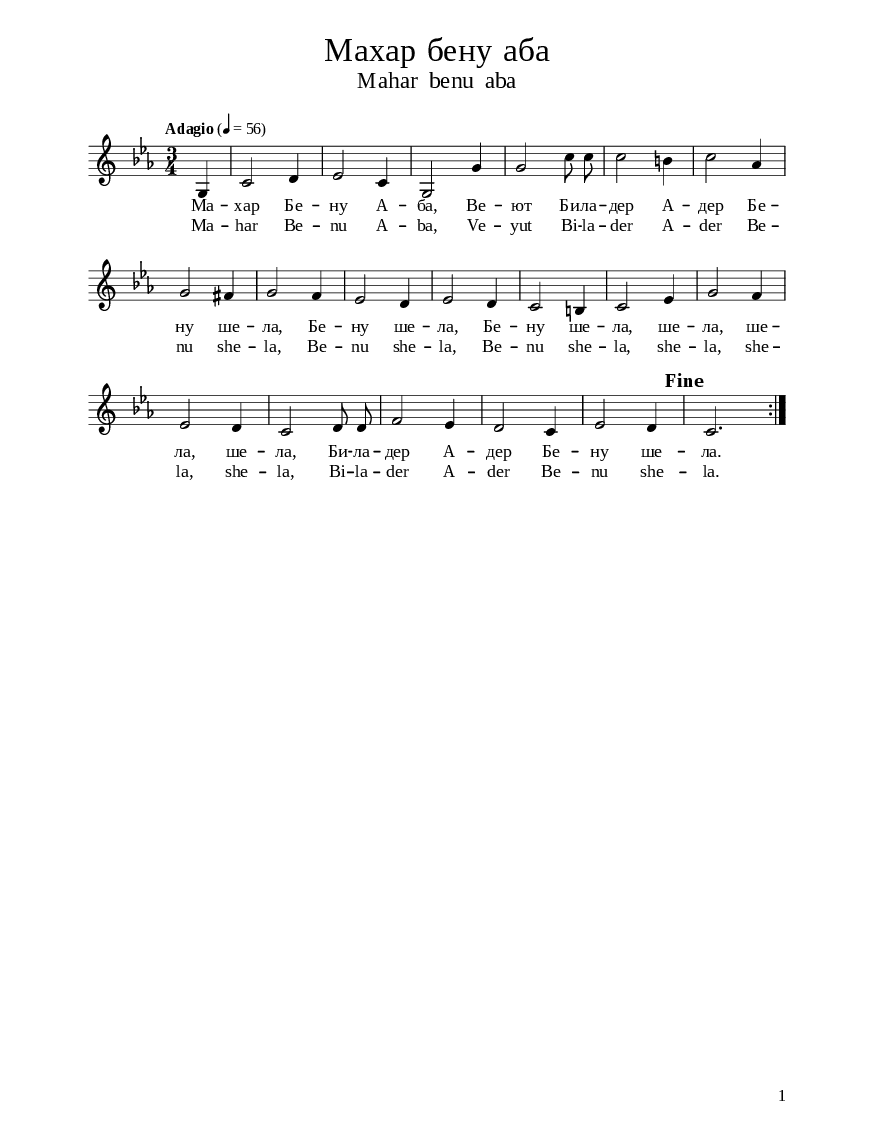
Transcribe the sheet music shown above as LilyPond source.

\version "2.20.0"

\paper {
  #(set-paper-size "a5")
}

\bookpart {
  \paper {
    print-all-headers = ##t
    print-page-number = ##t
    print-first-page-number = ##t

    % put page numbers on the bottom
    oddHeaderMarkup = \markup ""
    evenHeaderMarkup = \markup ""
    oddFooterMarkup = \markup
    \fill-line {
      ""
      \on-the-fly #print-page-number-check-first \fromproperty #'page:page-number-string
    }
    evenFooterMarkup = \markup
    \fill-line {
      \on-the-fly #print-page-number-check-first \fromproperty #'page:page-number-string
      ""
    }

    left-margin = 1.5\cm
    right-margin = 1.5\cm
    top-margin = 1.6\cm
    bottom-margin = 1.2\cm
    ragged-bottom = ##t % do not spread the staves to fill the whole vertical space

    % change lyrics and titles font (affects notes also)
    fonts =
    #(make-pango-font-tree
      "Times New Roman"
      "DejaVu Sans"
      "DejaVu Sans Mono"
      (/ (* staff-height pt) 3.6))

    % change distance between staves
    system-system-spacing =
    #'((basic-distance . 12)
       (minimum-distance . 6)
       (padding . 1)
       (stretchability . 12))
  }

  \header {
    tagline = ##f
  }

  \score{
    \layout {
      indent = 0.0\cm % remove first line indentation
      %ragged-last = ##t % do not spread last line to fill the whole space
      \context {
        \Score
        \omit BarNumber %remove bar numbers
      } % context

      \context {
        % change staff size
        \Staff
        fontSize = #+0 % affects notes size only
        \override StaffSymbol #'staff-space = #(magstep -3)
        \override StaffSymbol #'thickness = #0.5
        \override BarLine #'hair-thickness = #1
        %\override StaffSymbol #'ledger-line-thickness = #'(0 . 0)
      }

      \context {
        % adjust space between staff and lyrics and between the two lyric lines
        \Lyrics
        \override VerticalAxisGroup.nonstaff-relatedstaff-spacing = #'((basic-distance . 4.5))
        \override VerticalAxisGroup.nonstaff-nonstaff-spacing = #'((minimum-distance . 2))
      }
    } % layout

    \new Voice \relative c' {
      \clef treble
      \key c \minor
      \time 3/4
      \tempo \markup {
        % make tempo note smaller
        \concat {
          "Adagio " \normal-text { "(" }
          \teeny \general-align #Y #DOWN \note #"4" #0.8
          \normal-text { " = 56)" }
        }
      }

      \autoBeamOff

      \partial 4

      \repeat volta 2 {
        g4 | c2 d4 | es2 c 4 |  g2 g'4 | g2 c8 c8 | c2 b4 | c2 as4 | \break


        g2 fis4 |g2 f4 | es2 d4 |  es2 d4 | c2 b4 | c2 es4 | g2 f4 | \break

        es2 d4 | c2 d8 d | f2 es4 | d2 c4 | es2 d4 |    \mark\markup\bold { "Fine" } c2.  
      } | \break

    }

    \addlyrics {
      Ма -- хар Бе -- ну А -- ба, Ве -- ют
      Би -- ла -- дер А -- дер Бе -- ну ше -- ла,
      Бе -- ну ше -- ла, Бе -- ну ше -- ла,
      ше -- ла, ше -- ла, ше -- ла,
      Би -- ла -- дер А -- дер Бе -- ну ше -- ла.}
      \addlyrics {
        Ma -- har Be -- nu A -- ba, Ve -- yut
        Bi -- la -- der A -- der Be -- nu she -- la,
        Be -- nu she -- la, Be -- nu she -- la,
        she -- la, she -- la, she -- la,
        Bi -- la -- der A -- der Be -- nu she -- la.}

        \header {
          title = \markup \column \normal-text \fontsize #2.5 {
            \center-align
            \line { Махар бену аба}
            \vspace #-0.6
            \center-align
            \line \fontsize #-3 { Mahar benu aba }
            \vspace #-0.8
            \center-align
            \line \fontsize #-3 { " " }
          }
        }

        \midi{}

      } % score



      \pageBreak


      % include foreign translation(s) of the song
      %\include "lyrics_de/lyrics_de_file_name.ly"

    } % bookpart
